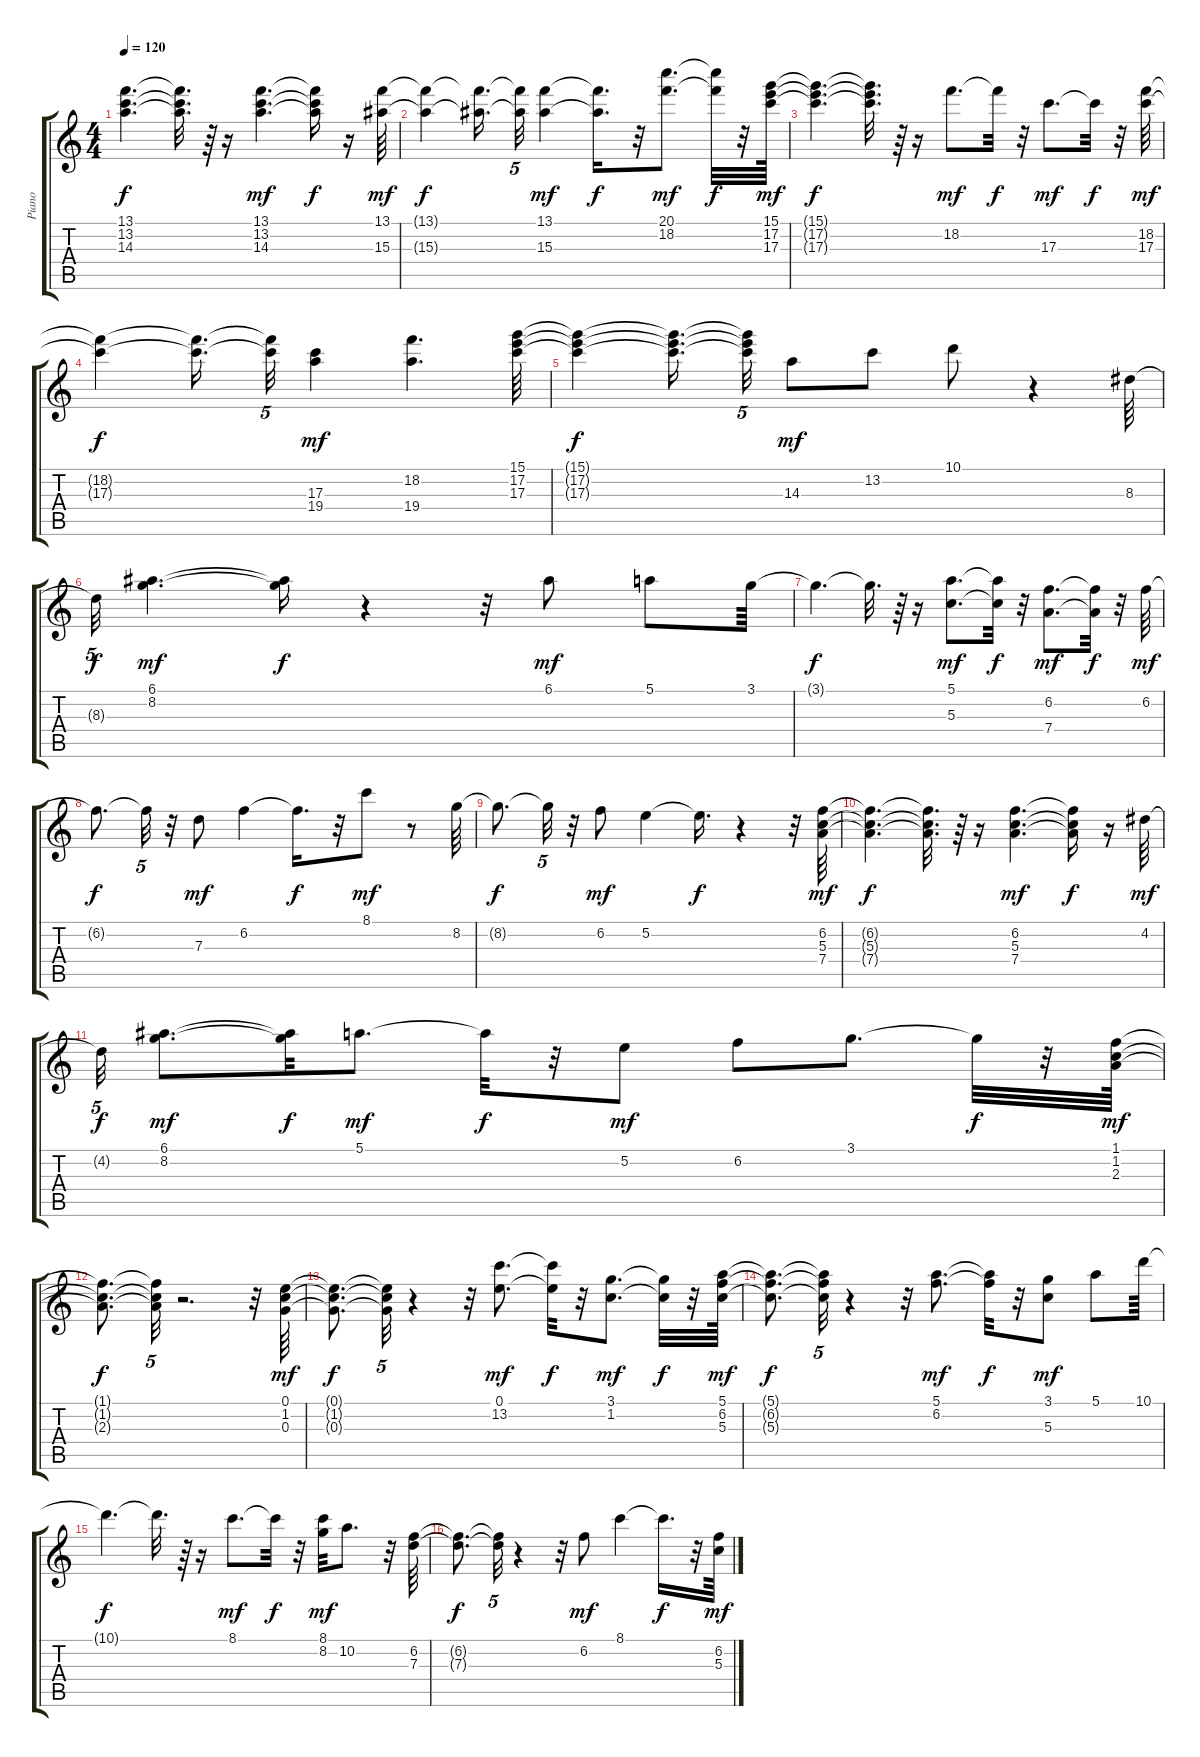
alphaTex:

\track ("Piano" "Piano") {instrument acousticguitarnylon}
\staff {score tabs}
\tuning (E4 B3 G3 D3 A2 E2) {hide}
\ts (4 4)
\tempo 120
\clef g2
\ks c
(13.1{t} 13.2{t} 14.3{t}).4{d dy f} (13.1{t} 13.2{t} 14.3{t}).32{d} r.64 r.16 (13.1 13.2 14.3).4{d dy mf} (13.1{t} 13.2{t} 14.3{t}).16{dy f} r.16 (13.1 15.3).64{dy mf} |
(13.1{t} 15.3{t}).4{dy f} (13.1{t} 15.3{t}).16{d} (13.1{t} 15.3{t}).32{tu (5 4)} (13.1 15.3).4{dy mf} (13.1{t} 15.3{t}).16{d dy f} r.32 (20.1 18.2).8{d dy mf} (20.1{t} 18.2{t}).32{dy f} r.32 (15.1 17.2 17.3).64{dy mf} |
(15.1{t} 17.2{t} 17.3{t}).4{d dy f} (15.1{t} 17.2{t} 17.3{t}).32{d} r.64 r.16 18.2.8{d dy mf} 18.2{t}.32{dy f} r.32 17.3.8{d dy mf} 17.3{t}.32{dy f} r.32 (18.2 17.3).64{dy mf volume 10} |
(18.2{t} 17.3{t}).4{dy f} (18.2{t} 17.3{t}).16{d} (18.2{t} 17.3{t}).32{tu (5 4)} (17.3 19.4).4{dy mf volume 9} (18.2 19.4).4{d volume 10} (15.1 17.2 17.3).64 |
(15.1{t} 17.2{t} 17.3{t}).4{dy f} (15.1{t} 17.2{t} 17.3{t}).16{d beam splitsecondary} (15.1{t} 17.2{t} 17.3{t}).32{tu (5 4)} 14.3.8{dy mf} 13.2.8 10.1.8 r.4 8.3.64 |
8.3{t}.32{tu (5 4) dy f} (6.1 8.2).4{d dy mf} (6.1{t} 8.2{t}).16{dy f} r.4 r.32 6.1.8{dy mf} 5.1.8 3.1.64 |
3.1{t}.4{d dy f} 3.1{t}.32{d} r.64 r.16 (5.1 5.3).8{d dy mf} (5.1{t} 5.3{t}).32{dy f} r.32 (6.2 7.4).8{d dy mf} (6.2{t} 7.4{t}).32{dy f} r.32 6.2.64{dy mf} |
6.2{t}.8{d dy f} 6.2{t}.32{tu (5 4)} r.32 7.3.8{dy mf} 6.2.4 6.2{t}.16{d dy f} r.32 8.1.8{dy mf} r.8 8.2.64 |
8.2{t}.8{d dy f} 8.2{t}.32{tu (5 4)} r.32 6.2.8{dy mf} 5.2.4 5.2{t}.16{d dy f} r.4 r.32 (6.2 5.3 7.4).64{dy mf} |
(6.2{t} 5.3{t} 7.4{t}).4{d dy f} (6.2{t} 5.3{t} 7.4{t}).32{d} r.64 r.16 (6.2 5.3 7.4).4{d dy mf} (6.2{t} 5.3{t} 7.4{t}).16{dy f} r.16 4.2.64{dy mf volume 11} |
4.2{t}.32{tu (5 4) dy f} (6.1 8.2).8{d dy mf} (6.1{t} 8.2{t}).32{dy f} 5.1.8{d dy mf} 5.1{t}.32{dy f} r.32 5.2.8{dy mf} 6.2.8 3.1.8{d} 3.1{t}.32{dy f} r.32 (1.1 1.2 2.3).64{dy mf volume 10} |
(1.1{t} 1.2{t} 2.3{t}).8{d dy f} (1.1{t} 1.2{t} 2.3{t}).32{tu (5 4)} r.2{d} r.32 (0.1 1.2 0.3).64{dy mf} |
(0.1{t} 1.2{t} 0.3{t}).8{d dy f} (0.1{t} 1.2{t} 0.3{t}).32{tu (5 4)} r.4 r.32 (0.1 13.2).8{d dy mf} (0.1{t} 13.2{t}).32{dy f} r.32 (3.1 1.2).8{d dy mf} (3.1{t} 1.2{t}).32{dy f} r.32 (5.1 6.2 5.3).64{dy mf} |
(5.1{t} 6.2{t} 5.3{t}).8{d dy f} (5.1{t} 6.2{t} 5.3{t}).32{tu (5 4)} r.4 r.32 (5.1 6.2).8{d dy mf} (5.1{t} 6.2{t}).32{dy f} r.32 (3.1 5.3).8{dy mf} 5.1.8 10.1.64 |
10.1{t}.4{d dy f} 10.1{t}.32{d} r.64 r.16 8.1.8{d dy mf} 8.1{t}.32{dy f} r.32 (8.1 8.2).32{dy mf} 10.2.8{d} r.32 (6.2 7.3).64 |
(6.2{t} 7.3{t}).8{d dy f} (6.2{t} 7.3{t}).32{tu (5 4)} r.4 r.32 6.2.8{dy mf} 8.1.4 8.1{t}.16{d dy f} r.32 (6.2 5.3).64{dy mf}
